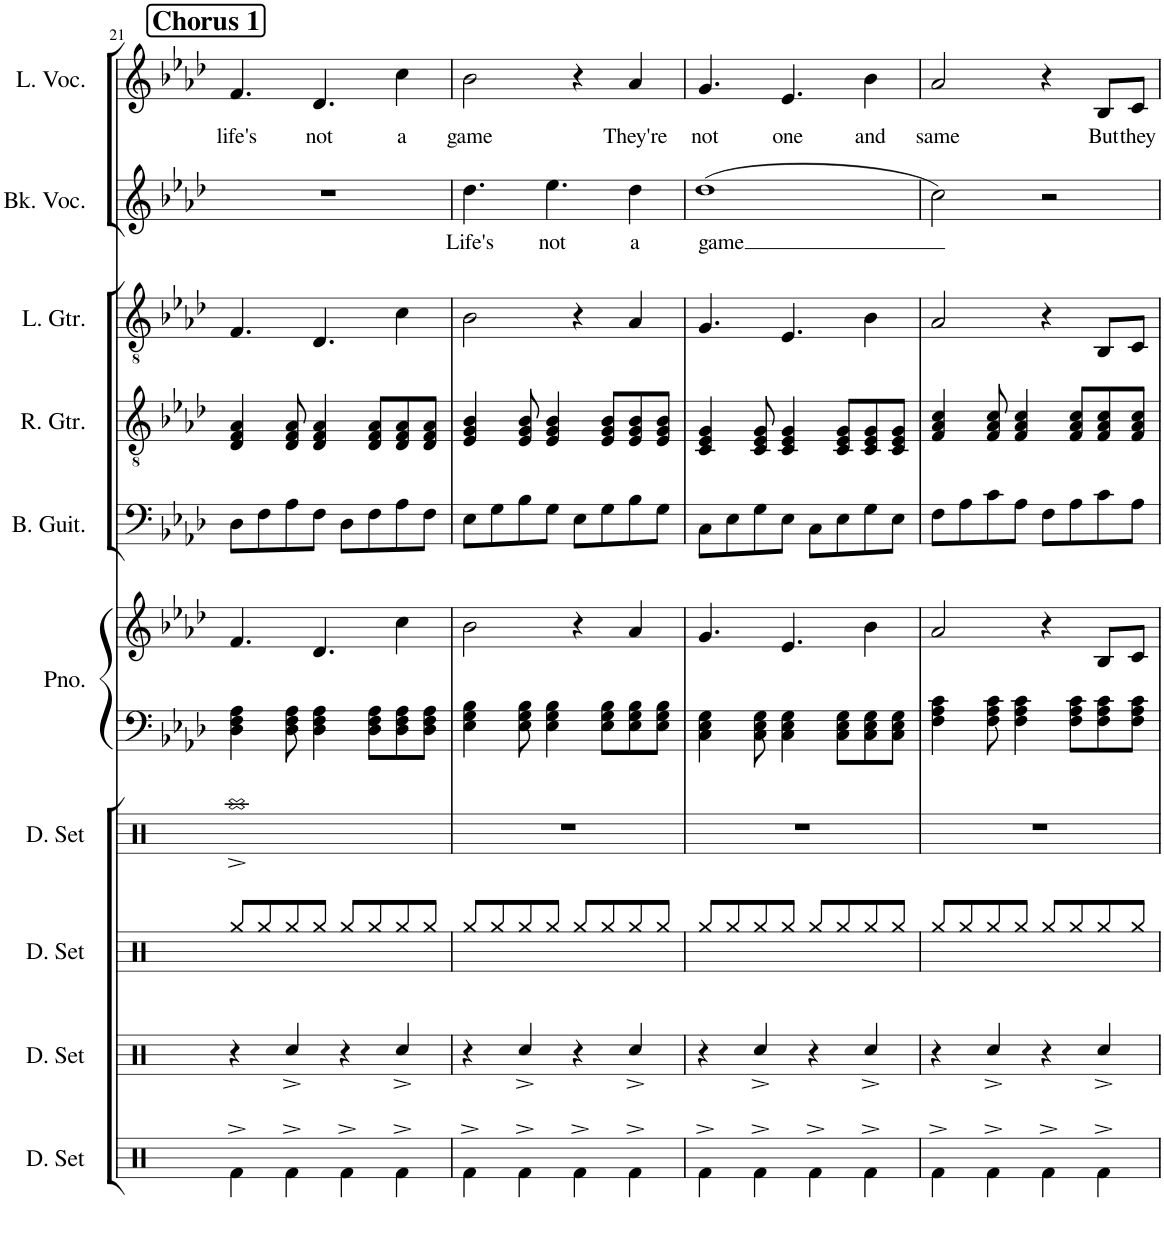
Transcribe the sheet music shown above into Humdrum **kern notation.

**kern	**kern	**kern	**kern	**kern	**kern	**kern	**kern	**kern	**kern	**text	**kern	**text
*part10	*part9	*part8	*part7	*part6	*part6	*part5	*part4	*part3	*part2	*part2	*part1	*part1
*staff11	*staff10	*staff9	*staff8	*staff7	*staff6	*staff5	*staff4	*staff3	*staff2	*staff2	*staff1	*staff1
*I"Drumset	*I"Drumset	*I"Drumset	*I"Drumset	*I"Piano	*	*I"Bass Guitar	*I"Rhythm Guitar	*I"Lead Guitar	*I"Backing Vocals	*	*I"Lead Vocals	*
*I'D. Set	*I'D. Set	*I'D. Set	*I'D. Set	*I'Pno.	*	*I'B. Guit.	*I'R. Gtr.	*I'L. Gtr.	*I'Bk. Voc.	*	*I'L. Voc.	*
!!LO:PB:g=z
*clefX	*clefX	*clefX	*clefX	*clefF4	*clefG2	*clefF4	*clefGv2	*clefGv2	*clefG2	*	*clefG2	*
*	*	*	*	*	*	*Trd7c12	*	*	*	*	*	*
*k[]	*k[]	*k[]	*k[]	*k[b-e-a-d-]	*k[b-e-a-d-]	*k[b-e-a-d-]	*k[b-e-a-d-]	*k[b-e-a-d-]	*k[b-e-a-d-]	*	*k[b-e-a-d-]	*
*M4/4	*M4/4	*M4/4	*M4/4	*M4/4	*M4/4	*M4/4	*M4/4	*M4/4	*M4/4	*	*M4/4	*
!!LO:REH:place=s1:a:B:cj:fs=14:t=Chorus 1
=21	=21	=21	=21	=21	=21	=21	=21	=21	=21	=21	=21	=21
!	!	!	!	!	!	!	!	!	!	!	!	!LO:LY:b
4Rf^\	4r	8Rgg/L	1Raa^	4D-\ 4F\ 4A-\	4.f/	8D-\L	4D-/ 4F/ 4A-/	4.F/	1r	.	4.f/	life's
.	.	8Rgg/	.	.	.	8F\	.	.	.	.	.	.
4Rf^\	4Rcc^/	8Rgg/	.	8D-\ 8F\ 8A-\	.	8A-\	8D-/ 8F/ 8A-/	.	.	.	.	.
!	!	!	!	!	!	!	!	!	!	!	!	!LO:LY:b
.	.	8Rgg/J	.	4D-\ 4F\ 4A-\	4.d-/	8F\J	4D-/ 4F/ 4A-/	4.D-/	.	.	4.d-/	not
4Rf^\	4r	8Rgg/L	.	.	.	8D-\L	.	.	.	.	.	.
.	.	8Rgg/	.	8D-\ 8F\ 8A-\L	.	8F\	8D-/ 8F/ 8A-/L	.	.	.	.	.
!	!	!	!	!	!	!	!	!	!	!	!	!LO:LY:b
4Rf^\	4Rcc^/	8Rgg/	.	8D-\ 8F\ 8A-\	4cc\	8A-\	8D-/ 8F/ 8A-/	4c\	.	.	4cc\	a
.	.	8Rgg/J	.	8D-\ 8F\ 8A-\J	.	8F\J	8D-/ 8F/ 8A-/J	.	.	.	.	.
=22	=22	=22	=22	=22	=22	=22	=22	=22	=22	=22	=22	=22
!	!	!	!	!	!	!	!	!	!	!LO:LY:b	!	!LO:LY:b
4Rf^\	4r	8Rgg/L	1r	4E-\ 4G\ 4B-\	2b-\	8E-\L	4E-/ 4G/ 4B-/	2B-\	4.dd-\	Life's	2b-\	game
.	.	8Rgg/	.	.	.	8G\	.	.	.	.	.	.
4Rf^\	4Rcc^/	8Rgg/	.	8E-\ 8G\ 8B-\	.	8B-\	8E-/ 8G/ 8B-/	.	.	.	.	.
!	!	!	!	!	!	!	!	!	!	!LO:LY:b	!	!
.	.	8Rgg/J	.	4E-\ 4G\ 4B-\	.	8G\J	4E-/ 4G/ 4B-/	.	4.ee-\	not	.	.
4Rf^\	4r	8Rgg/L	.	.	4r	8E-\L	.	4r	.	.	4r	.
.	.	8Rgg/	.	8E-\ 8G\ 8B-\L	.	8G\	8E-/ 8G/ 8B-/L	.	.	.	.	.
!	!	!	!	!	!	!	!	!	!	!LO:LY:b	!	!LO:LY:b
4Rf^\	4Rcc^/	8Rgg/	.	8E-\ 8G\ 8B-\	4a-/	8B-\	8E-/ 8G/ 8B-/	4A-/	4dd-\	a	4a-/	They're
.	.	8Rgg/J	.	8E-\ 8G\ 8B-\J	.	8G\J	8E-/ 8G/ 8B-/J	.	.	.	.	.
=23	=23	=23	=23	=23	=23	=23	=23	=23	=23	=23	=23	=23
!	!	!	!	!	!	!	!	!	!	!LO:LY:b	!	!LO:LY:b
4Rf^\	4r	8Rgg/L	1r	4C\ 4E-\ 4G\	4.g/	8C\L	4C/ 4E-/ 4G/	4.G/	(1dd-	game	4.g/	not
.	.	8Rgg/	.	.	.	8E-\	.	.	.	.	.	.
4Rf^\	4Rcc^/	8Rgg/	.	8C\ 8E-\ 8G\	.	8G\	8C/ 8E-/ 8G/	.	.	.	.	.
!	!	!	!	!	!	!	!	!	!	!	!	!LO:LY:b
.	.	8Rgg/J	.	4C\ 4E-\ 4G\	4.e-/	8E-\J	4C/ 4E-/ 4G/	4.E-/	.	.	4.e-/	one
4Rf^\	4r	8Rgg/L	.	.	.	8C\L	.	.	.	.	.	.
.	.	8Rgg/	.	8C\ 8E-\ 8G\L	.	8E-\	8C/ 8E-/ 8G/L	.	.	.	.	.
!	!	!	!	!	!	!	!	!	!	!	!	!LO:LY:b
4Rf^\	4Rcc^/	8Rgg/	.	8C\ 8E-\ 8G\	4b-\	8G\	8C/ 8E-/ 8G/	4B-\	.	.	4b-\	and
.	.	8Rgg/J	.	8C\ 8E-\ 8G\J	.	8E-\J	8C/ 8E-/ 8G/J	.	.	.	.	.
=24	=24	=24	=24	=24	=24	=24	=24	=24	=24	=24	=24	=24
!	!	!	!	!	!	!	!	!	!	!	!	!LO:LY:b
4Rf^\	4r	8Rgg/L	1r	4F\ 4A-\ 4c\	2a-/	8F\L	4F/ 4A-/ 4c/	2A-/	2cc\)	.	2a-/	same
.	.	8Rgg/	.	.	.	8A-\	.	.	.	.	.	.
4Rf^\	4Rcc^/	8Rgg/	.	8F\ 8A-\ 8c\	.	8c\	8F/ 8A-/ 8c/	.	.	.	.	.
.	.	8Rgg/J	.	4F\ 4A-\ 4c\	.	8A-\J	4F/ 4A-/ 4c/	.	.	.	.	.
4Rf^\	4r	8Rgg/L	.	.	4r	8F\L	.	4r	2r	.	4r	.
.	.	8Rgg/	.	8F\ 8A-\ 8c\L	.	8A-\	8F/ 8A-/ 8c/L	.	.	.	.	.
!	!	!	!	!	!	!	!	!	!	!	!	!LO:LY:b
4Rf^\	4Rcc^/	8Rgg/	.	8F\ 8A-\ 8c\	8B-/L	8c\	8F/ 8A-/ 8c/	8BB-/L	.	.	8B-/L	But
!	!	!	!	!	!	!	!	!	!	!	!	!LO:LY:b
.	.	8Rgg/J	.	8F\ 8A-\ 8c\J	8c/J	8A-\J	8F/ 8A-/ 8c/J	8C/J	.	.	8c/J	they
=	=	=	=	=	=	=	=	=	=	=	=	=
*-	*-	*-	*-	*-	*-	*-	*-	*-	*-	*-	*-	*-
